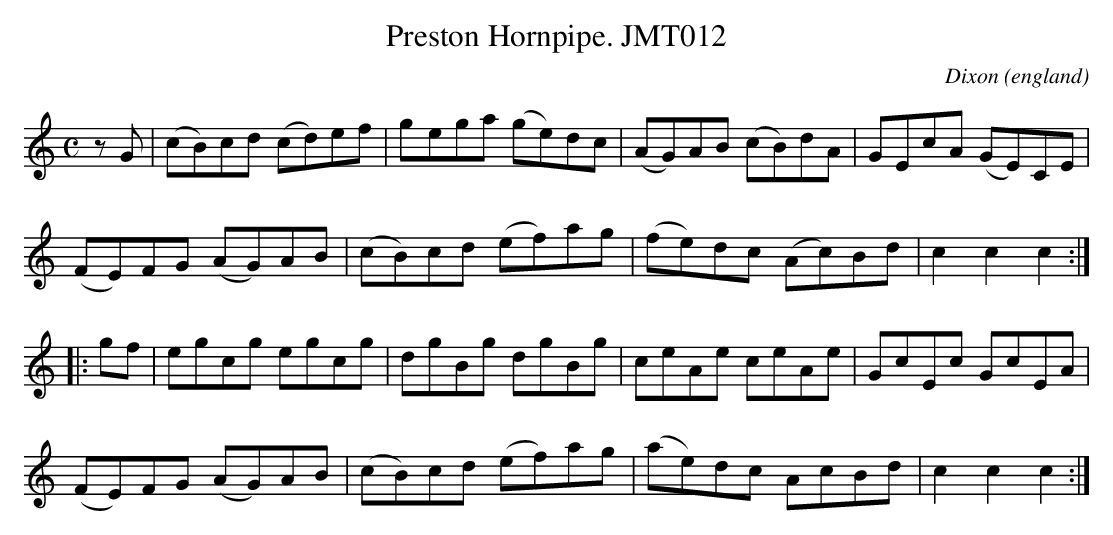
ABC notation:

X:1
T:Preston Hornpipe. JMT012
O:england
M:C
L:1/8
C:Dixon
K:C
zG | (cB)cd (cd)ef | g-ega (ge)dc | (AG)AB (cB)dA | GEcA (GE)CE |
(FE)FG (AG)AB | (cB)cd (ef)ag | (fe)dc (Ac)Bd | c2c2c2 :|
|: gf | egcg egcg | dgBg dgBg | ceAe ceAe | GcEc GcEA |
(FE)FG (AG)AB |(cB)cd (ef)ag | (ae)dc AcBd | c2c2c2 :|
